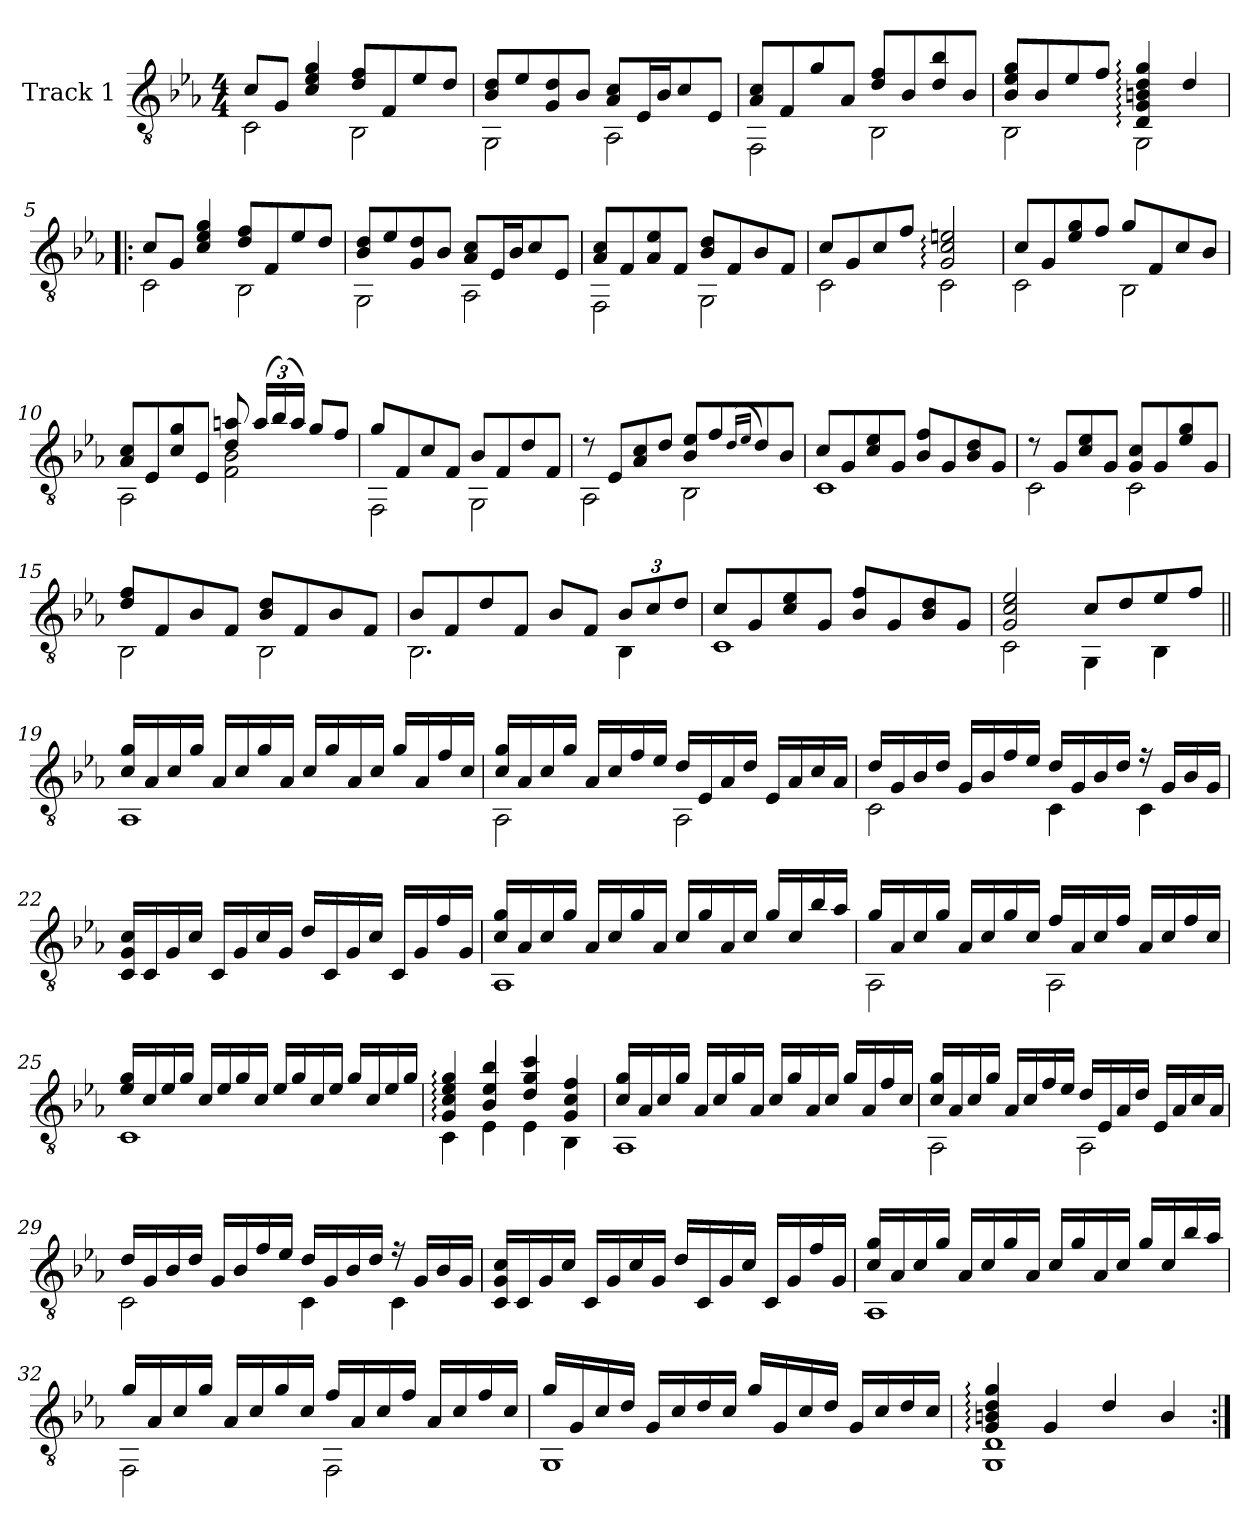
**kern
*part1
*staff1
*I"Track 1
*clefGv2
*k[b-e-a-]
*E-:
*M4/4
=1
*^
8c/L	2C\
8G/J	.
4c/ 4e-/ 4g/	.
8d/ 8f/L	2BB-\
8F/	.
8e-/	.
8d/J	.
=2	=2
8B-/ 8d/L	2GG\
8e-/	.
8G/ 8d/	.
8B-/J	.
8A-/ 8c/L	2AA-\
16E-/L	.
16B-/J	.
8c/	.
8E-/J	.
=3	=3
8A-/ 8c/L	2FF\
8F/	.
8g/	.
8A-/J	.
8d/ 8f/L	2BB-\
8B-/	.
8d/ 8b-/	.
8B-/J	.
=4	=4
8B-/ 8e-/ 8g/L	2BB-\
8B-/	.
8e-/	.
8f/J	.
4D/: 4G/: 4Bn/: 4d/: 4g/:	2GG\
4d/	.
!!LO:LB:g=z	!!
=5!|:	=5!|:
8c/L	2C\
8G/J	.
4c/ 4e-/ 4g/	.
8d/ 8f/L	2BB-\
8F/	.
8e-/	.
8d/J	.
=6	=6
8B-/ 8d/L	2GG\
8e-/	.
8G/ 8d/	.
8B-/J	.
8A-/ 8c/L	2AA-\
16E-/L	.
16B-/J	.
8c/	.
8E-/J	.
=7	=7
8A-/ 8c/L	2FF\
8F/	.
8A-/ 8e-/	.
8F/J	.
8B-/ 8d/L	2GG\
8F/	.
8B-/	.
8F/J	.
=8	=8
8c/L	2C\
8G/	.
8c/	.
8f/J	.
2G/: 2c/: 2en/:	2C\
!!LO:LB:g=z	!!
=9	=9
8c/L	2C\
8G/	.
8e-/ 8g/	.
8f/J	.
8g/L	2BB-\
8F/	.
8c/	.
8B-/J	.
=10	=10
8A-/ 8c/L	2AA-\
8E-/	.
8c/ 8g/	.
8E-/J	.
8d/ 8an/	2F\ 2B-\
*Xbrackettup	*
(24a/LL	.
(24b-/)	.
24a/JJ)	.
8g/L	.
8f/J	.
=11	=11
8g/L	2FF\
8F/	.
8c/	.
8F/J	.
8B-/L	2GG\
8F/	.
8d/	.
8F/J	.
=12	=12
8r	2AA-\
8E-/L	.
8A-/ 8c/	.
8d/J	.
8B-/ 8e-/L	2BB-\
8f/	.
(16qd/LL	.
16qe-/JJ	.
8d/)	.
8B-/J	.
!!LO:LB:g=z	!!
=13	=13
8c/L	1C
8G/	.
8c/ 8e-/	.
8G/J	.
8B-/ 8f/L	.
8G/	.
8B-/ 8d/	.
8G/J	.
=14	=14
8r	2C\
8G/L	.
8c/ 8e-/	.
8G/J	.
8G/ 8c/L	2C\
8G/	.
8e-/ 8g/	.
8G/J	.
=15	=15
8d/ 8f/L	2BB-\
8F/	.
8B-/	.
8F/J	.
8B-/ 8d/L	2BB-\
8F/	.
8B-/	.
8F/J	.
!!LO:LB:g=z	!!
=16	=16
8B-/L	2.BB-\
8F/	.
8d/	.
8F/J	.
8B-/L	.
8F/J	.
12B-/L	4BB-\
12c/	.
12d/J	.
=17	=17
8c/L	1C
8G/	.
8c/ 8e-/	.
8G/J	.
8B-/ 8f/L	.
8G/	.
8B-/ 8d/	.
8G/J	.
=18	=18
2G/ 2c/ 2e-/	2C\
8c/L	4GG\
8d/	.
8e-/	4BB-\
8f/J	.
!!LO:LB:g=z	!!
=19||	=19||
16c/ 16g/LL	1AA-
16A-/	.
16c/	.
16g/JJ	.
16A-/LL	.
16c/	.
16g/	.
16A-/JJ	.
16c/LL	.
16g/	.
16A-/	.
16c/JJ	.
16g/LL	.
16A-/	.
16f/	.
16c/JJ	.
=20	=20
16c/ 16g/LL	2AA-\
16A-/	.
16c/	.
16g/JJ	.
16A-/LL	.
16c/	.
16f/	.
16e-/JJ	.
16d/LL	2AA-\
16E-/	.
16A-/	.
16d/JJ	.
16E-/LL	.
16A-/	.
16c/	.
16A-/JJ	.
!!LO:LB:g=z	!!
=21	=21
16d/LL	2C\
16G/	.
16B-/	.
16d/JJ	.
16G/LL	.
16B-/	.
16f/	.
16e-/JJ	.
16d/LL	4C\
16G/	.
16B-/	.
16d/JJ	.
16r	4C\
16G/LL	.
16B-/	.
16G/JJ	.
*v	*v
=22
16C/ 16G/ 16c/LL
16C/
16G/
16c/JJ
16C/LL
16G/
16c/
16G/JJ
16d/LL
16C/
16G/
16c/JJ
16C/LL
16G/
16f/
16G/JJ
!!LO:LB:g=z
=23
*^
16c/ 16g/LL	1AA-
16A-/	.
16c/	.
16g/JJ	.
16A-/LL	.
16c/	.
16g/	.
16A-/JJ	.
16c/LL	.
16g/	.
16A-/	.
16c/JJ	.
16g/LL	.
16c/	.
16b-/	.
16a-/JJ	.
=24	=24
16g/LL	2AA-\
16A-/	.
16c/	.
16g/JJ	.
16A-/LL	.
16c/	.
16g/	.
16c/JJ	.
16f/LL	2AA-\
16A-/	.
16c/	.
16f/JJ	.
16A-/LL	.
16c/	.
16f/	.
16c/JJ	.
!!LO:LB:g=z	!!
=25	=25
16e-/ 16g/LL	1C
16c/	.
16e-/	.
16g/JJ	.
16c/LL	.
16e-/	.
16g/	.
16c/JJ	.
16e-/LL	.
16g/	.
16c/	.
16e-/JJ	.
16g/LL	.
16c/	.
16e-/	.
16g/JJ	.
=26	=26
4G/: 4c/: 4e-/: 4g/:	4C\
4B-/ 4e-/ 4b-/	4E-\
4d/ 4g/ 4cc/	4E-\
4G/ 4c/ 4f/	4BB-\
=27	=27
16c/ 16g/LL	1AA-
16A-/	.
16c/	.
16g/JJ	.
16A-/LL	.
16c/	.
16g/	.
16A-/JJ	.
16c/LL	.
16g/	.
16A-/	.
16c/JJ	.
16g/LL	.
16A-/	.
16f/	.
16c/JJ	.
!!LO:PB:g=z	!!
=28	=28
16c/ 16g/LL	2AA-\
16A-/	.
16c/	.
16g/JJ	.
16A-/LL	.
16c/	.
16f/	.
16e-/JJ	.
16d/LL	2AA-\
16E-/	.
16A-/	.
16d/JJ	.
16E-/LL	.
16A-/	.
16c/	.
16A-/JJ	.
=29	=29
16d/LL	2C\
16G/	.
16B-/	.
16d/JJ	.
16G/LL	.
16B-/	.
16f/	.
16e-/JJ	.
16d/LL	4C\
16G/	.
16B-/	.
16d/JJ	.
16r	4C\
16G/LL	.
16B-/	.
16G/JJ	.
*v	*v
!!LO:LB:g=z
=30
16C/ 16G/ 16c/LL
16C/
16G/
16c/JJ
16C/LL
16G/
16c/
16G/JJ
16d/LL
16C/
16G/
16c/JJ
16C/LL
16G/
16f/
16G/JJ
=31
*^
16c/ 16g/LL	1AA-
16A-/	.
16c/	.
16g/JJ	.
16A-/LL	.
16c/	.
16g/	.
16A-/JJ	.
16c/LL	.
16g/	.
16A-/	.
16c/JJ	.
16g/LL	.
16c/	.
16b-/	.
16a-/JJ	.
!!LO:LB:g=z	!!
=32	=32
16g/LL	2FF\
16A-/	.
16c/	.
16g/JJ	.
16A-/LL	.
16c/	.
16g/	.
16c/JJ	.
16f/LL	2FF\
16A-/	.
16c/	.
16f/JJ	.
16A-/LL	.
16c/	.
16f/	.
16c/JJ	.
=33	=33
16g/LL	1GG
16G/	.
16c/	.
16d/JJ	.
16G/LL	.
16c/	.
16d/	.
16c/JJ	.
16g/LL	.
16G/	.
16c/	.
16d/JJ	.
16G/LL	.
16c/	.
16d/	.
16c/JJ	.
=34	=34
4G/: 4Bn/: 4d/: 4g/:	1GG 1D
4G/	.
4d/	.
4B/	.
*v	*v
=:|!
*-
